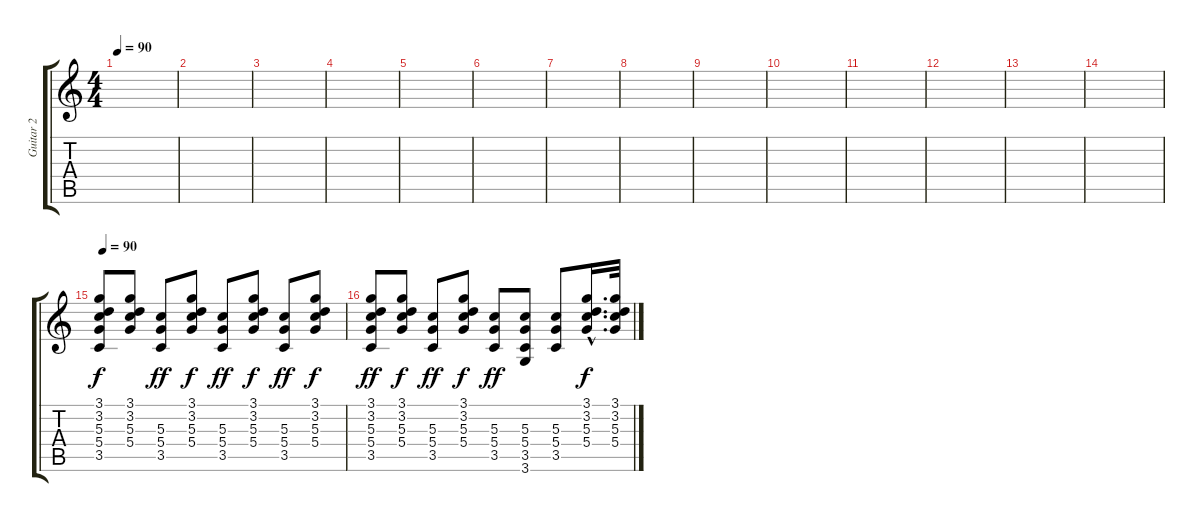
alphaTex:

\track ("Guitar 2" "Guitar 2") {instrument acousticguitarsteel}
\staff {score tabs}
\tuning (E4 B3 G3 D3 A2 E2) {hide}
\ts (4 4)
\tempo 90
\clef g2
\ks c
|
|
|
|
|
|
|
|
|
|
|
|
|
|
\tempo 90
(3.1 3.2 5.3 5.4 3.5).8 (3.1 3.2 5.3 5.4).8{dy f} (5.3 5.4 3.5).8{dy ff} (3.1 3.2 5.3 5.4).8{dy f} (5.3 5.4 3.5).8{dy ff} (3.1 3.2 5.3 5.4).8{dy f} (5.3 5.4 3.5).8{dy ff} (3.1 3.2 5.3 5.4).8{dy f} |
(3.1 3.2 5.3 5.4 3.5).8{dy ff} (3.1 3.2 5.3 5.4).8{dy f} (5.3 5.4 3.5).8{dy ff} (3.1 3.2 5.3 5.4).8{dy f} (5.3 5.4 3.5).8{dy ff} (5.3 5.4 3.5 3.6).8 (5.3 5.4 3.5).8 (3.1{hac} 3.2{hac} 5.3{hac} 5.4{hac}).16{d dy f} (3.1 3.2 5.3 5.4).32
